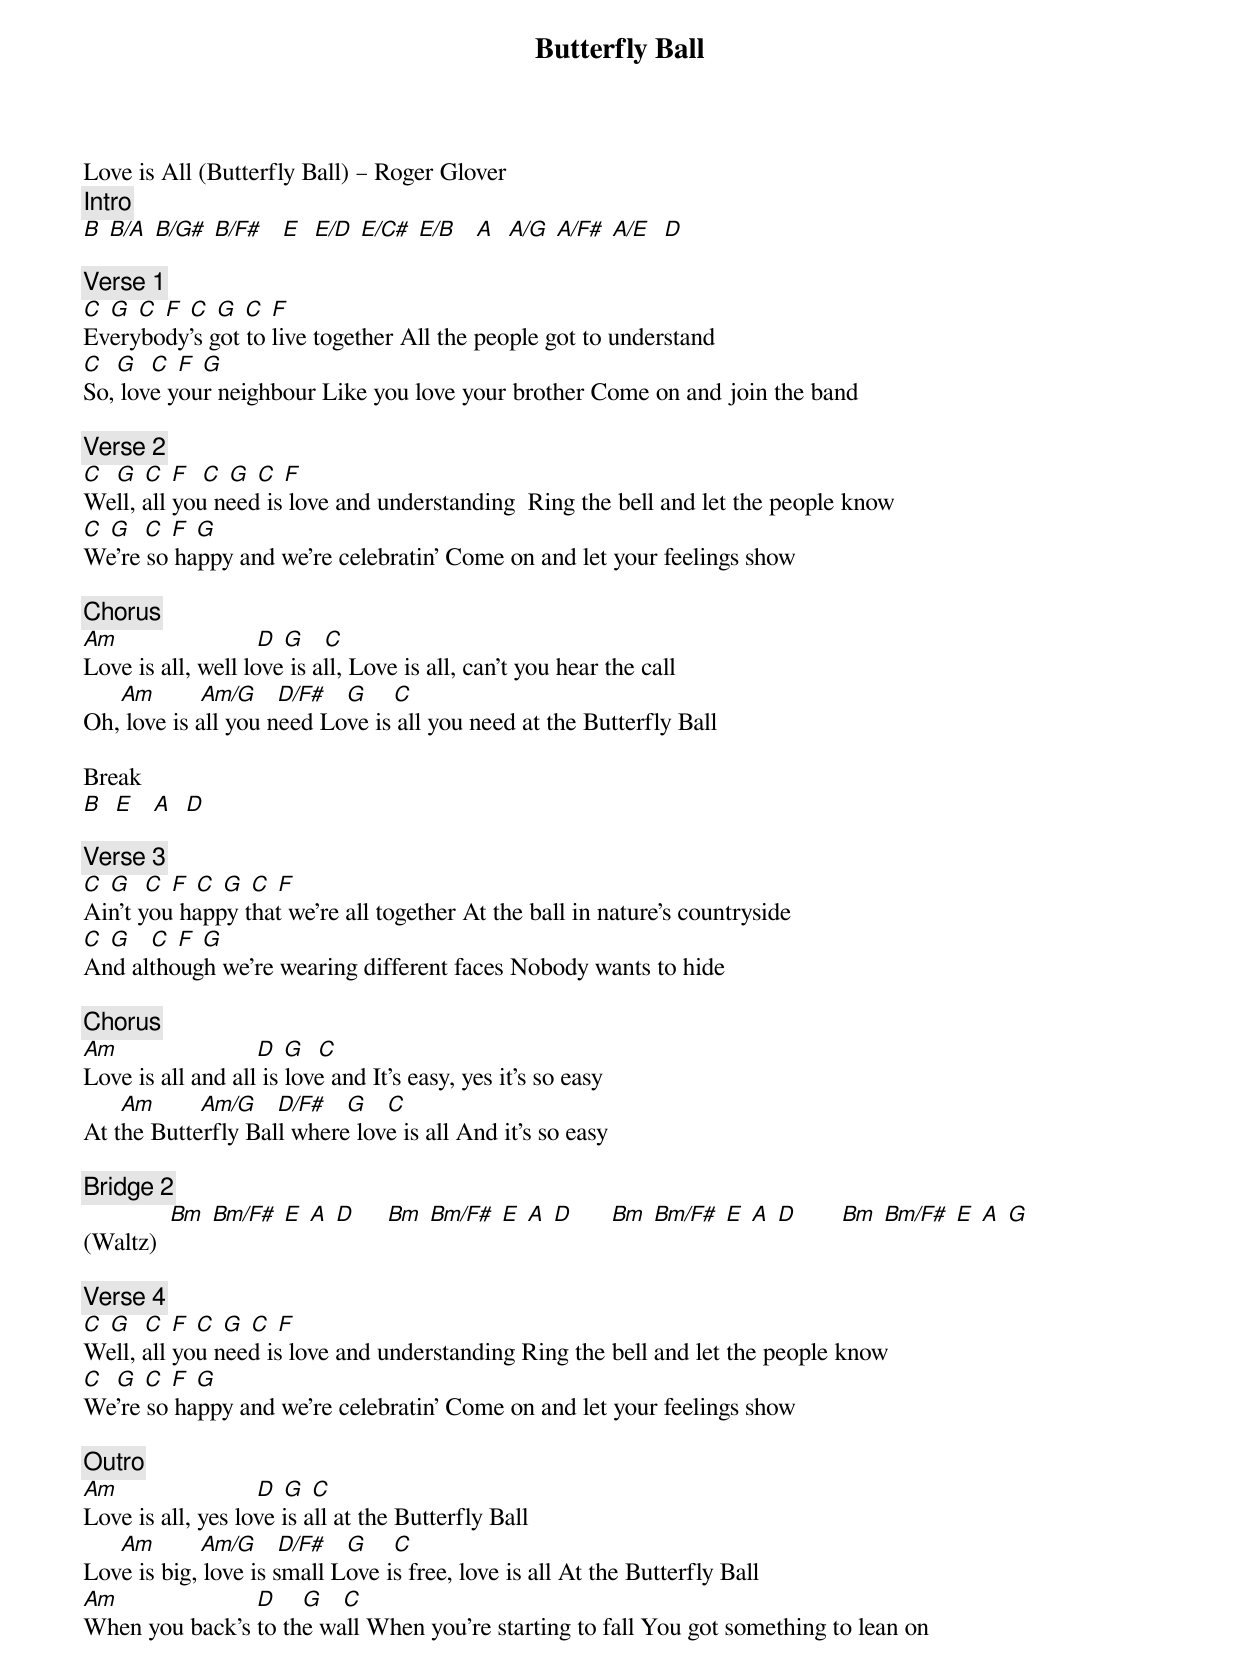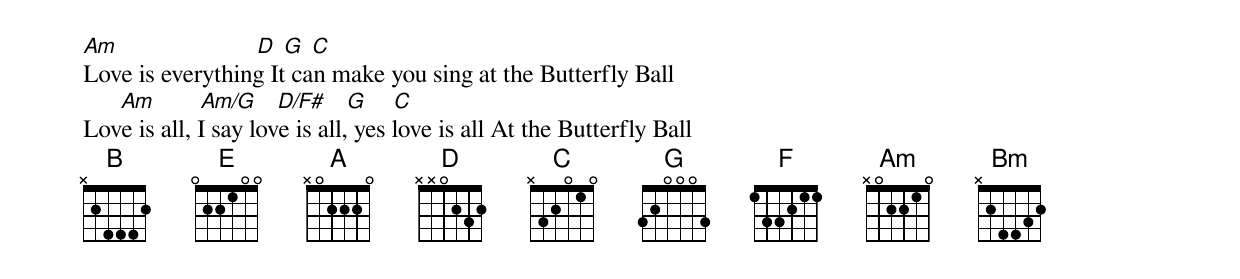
{title: Butterfly Ball}
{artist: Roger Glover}
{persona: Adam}
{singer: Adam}
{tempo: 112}
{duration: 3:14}
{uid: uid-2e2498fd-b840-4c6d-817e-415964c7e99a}
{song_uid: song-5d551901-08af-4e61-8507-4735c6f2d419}



Love is All (Butterfly Ball) – Roger Glover
{comment: Intro}
[B] [B/A] [B/G#] [B/F#]   [E]  [E/D] [E/C#] [E/B]   [A]  [A/G] [A/F#] [A/E]  [D]

{comment: Verse 1}
[C]	[G]	[C]	[F]	[C]	[G]	[C]	[F]
Everybody's got to live together All the people got to understand
[C]		[G]		[C]	[F]	[G]
So, love your neighbour Like you love your brother	Come on and join the band

{comment: Verse 2}
[C]		[G]	[C]	[F]		[C]	[G]	[C]	[F]
Well, all you need is love and understanding 	Ring the bell and let the people know
[C]	[G]		[C]	[F]	[G]
We're so happy and we're celebratin' Come on and let your feelings show

{comment: Chorus}
[Am]                    		[D]	[G]			[C]
Love is all, well love is all, Love is all, can't you hear the call
      [Am]      	[Am/G]		 [D/F#] 	 [G]  		[C]
Oh, love is all you need Love is all you need at the Butterfly Ball

Break
[B]  [E]   [A]  [D]

{comment: Verse 3}
[C]	[G]		[C]	[F]	[C]	[G]	[C]	[F]
Ain't you happy that we're all together	At the ball in nature's countryside
[C]	[G]			[C]	[F]	[G]
And although we're wearing different faces Nobody wants to hide

{comment: Chorus}
[Am]                    		[D]	[G]		[C]
Love is all and all is love and It's easy, yes it's so easy
      [Am]      	[Am/G]		 [D/F#] 	 [G]  	[C]
At the Butterfly Ball where love is all And it's so easy

{comment: Bridge 2}
(Waltz)  [Bm] [Bm/F#] [E] [A] [D]	    [Bm] [Bm/F#] [E] [A] [D]      [Bm] [Bm/F#] [E] [A] [D]       [Bm] [Bm/F#] [E] [A] [G]

{comment: Verse 4}
[C]	[G]		[C]	[F]	[C]	[G]	[C]	[F]
Well, all you need is love and understanding Ring the bell and let the people know
[C]		[G]	[C]	[F]	[G]
We're so happy and we're celebratin' Come on and let your feelings show

{comment: Outro}
[Am]                    		[D]	[G]	[C]
Love is all, yes love is all at the Butterfly Ball
      [Am]      	[Am/G]		 [D/F#] 	 [G]  		[C]
Love is big, love is small Love is free, love is all At the Butterfly Ball
[Am]                    		[D]				[G]			[C]
When you back's to the wall	When you're starting to fall You got something to lean on
[Am]                    		[D]	[G]	[C]
Love is everything	It can make you sing at the Butterfly Ball
      [Am]      	[Am/G]		 [D/F#] 	 [G]  		[C]
Love is all, I say love is all, yes love is all	At the Butterfly Ball
